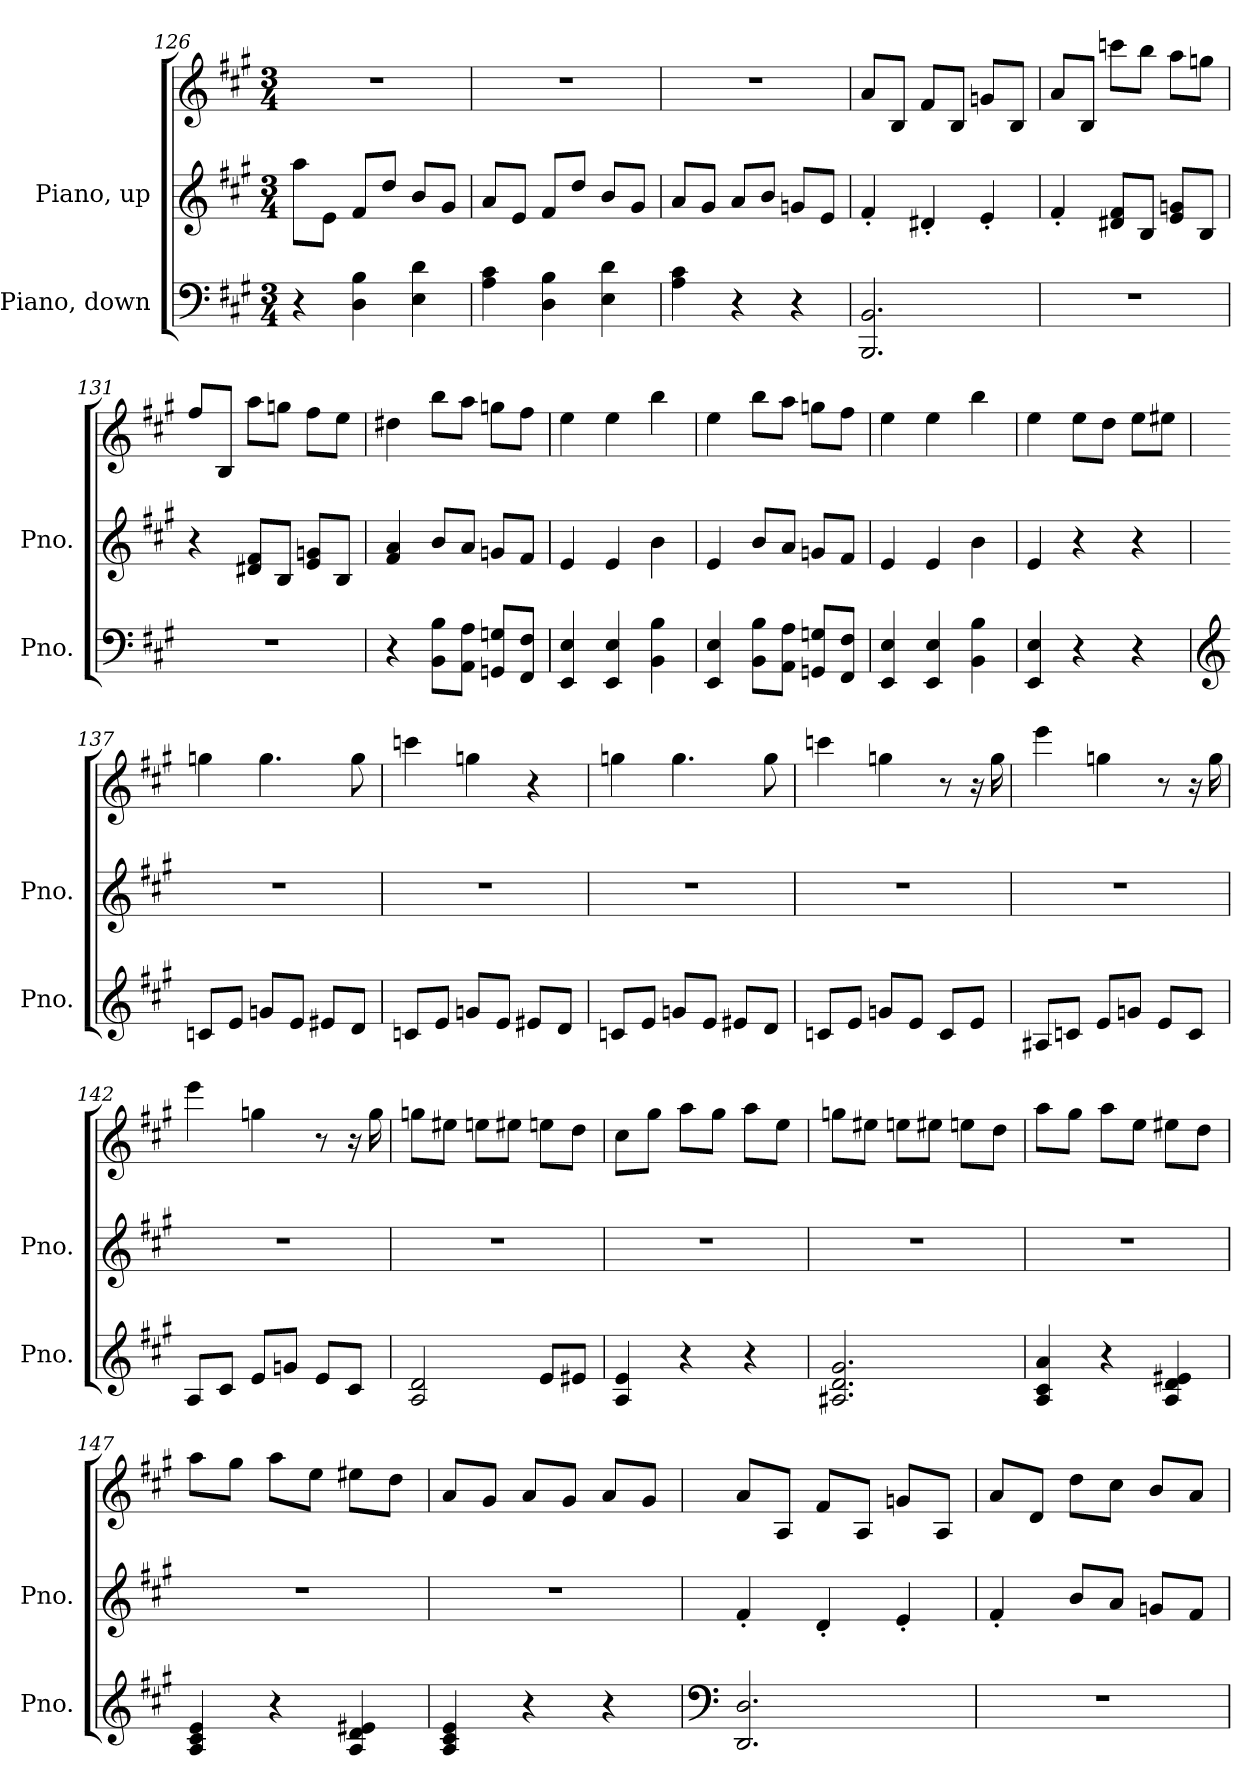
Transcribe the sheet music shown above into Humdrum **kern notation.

**kern	**kern	**kern
*part2	*part1	*part1
*staff3	*staff2	*staff1
*I"Piano, down	*I"Piano, up	*
*I'Pno.	*I'Pno.	*
!!LO:LB:g=z
*clefF4	*clefG2	*clefG2
*k[f#c#g#]	*k[f#c#g#]	*k[f#c#g#]
*M3/4	*M3/4	*M3/4
=126	=126	=126
4r	8aa\L	2.r
.	8e\J	.
4D\ 4B\	8f#/L	.
.	8dd/J	.
4E\ 4d\	8b/L	.
.	8g#/J	.
=127	=127	=127
4A\ 4c#\	8a/L	2.r
.	8e/J	.
4D\ 4B\	8f#/L	.
.	8dd/J	.
4E\ 4d\	8b/L	.
.	8g#/J	.
=128	=128	=128
4A\ 4c#\	8a/L	2.r
.	8g#/J	.
4r	8a/L	.
.	8b/J	.
4r	8gn/L	.
.	8e/J	.
=129	=129	=129
2.BBB/ 2.BB/	4f#'/	8a/L
.	.	8B/J
.	4d#X'/	8f#/L
.	.	8B/J
.	4e'/	8gn/L
.	.	8B/J
=130	=130	=130
2.r	4f#'/	8a/L
.	.	8B/J
.	8d#X/ 8f#/L	8cccn\L
.	8B/J	8bb\J
.	8e/ 8gn/L	8aa\L
.	8B/J	8ggn\J
!!LO:LB:g=z
=131	=131	=131
2.r	4r	8ff#/L
.	.	8B/J
.	8d#X/ 8f#/L	8aa\L
.	8B/J	8ggn\J
.	8e/ 8gn/L	8ff#\L
.	8B/J	8ee\J
=132	=132	=132
4r	4f#/ 4a/	4dd#X\
8BB\ 8B\L	8b/L	8bb\L
8AA\ 8A\J	8a/J	8aa\J
8GGn/ 8Gn/L	8gn/L	8ggn\L
8FF#/ 8F#/J	8f#/J	8ff#\J
=133	=133	=133
4EE/ 4E/	4e/	4ee\
4EE/ 4E/	4e/	4ee\
4BB\ 4B\	4b\	4bb\
=134	=134	=134
4EE/ 4E/	4e/	4ee\
8BB\ 8B\L	8b/L	8bb\L
8AA\ 8A\J	8a/J	8aa\J
8GGn/ 8Gn/L	8gn/L	8ggn\L
8FF#/ 8F#/J	8f#/J	8ff#\J
=135	=135	=135
4EE/ 4E/	4e/	4ee\
4EE/ 4E/	4e/	4ee\
4BB\ 4B\	4b\	4bb\
=136	=136	=136
4EE/ 4E/	4e/	4ee\
4r	4r	8ee\L
.	.	8dd\J
4r	4r	8ee\L
.	.	8ee#X\J
!!LO:LB:g=z
=137	=137	=137
*clefG2	*	*
8cn/L	2.r	4ggn\
8e/J	.	.
8gn/L	.	4.gg\
8e/J	.	.
8e#X/L	.	.
8d/J	.	8gg\
=138	=138	=138
8cn/L	2.r	4cccn\
8e/J	.	.
8gn/L	.	4ggn\
8e/J	.	.
8e#X/L	.	4r
8d/J	.	.
=139	=139	=139
8cn/L	2.r	4ggn\
8e/J	.	.
8gn/L	.	4.gg\
8e/J	.	.
8e#X/L	.	.
8d/J	.	8gg\
=140	=140	=140
8cn/L	2.r	4cccn\
8e/J	.	.
8gn/L	.	4ggn\
8e/J	.	.
8c/L	.	8r
8e/J	.	16r
.	.	16gg\
!!LO:PB:g=z
=141	=141	=141
8A#X/L	2.r	4eee\
8cn/J	.	.
8e/L	.	4ggn\
8gn/J	.	.
8e/L	.	8r
8c/J	.	16r
.	.	16gg\
=142	=142	=142
8A/L	2.r	4eee\
8c#/J	.	.
8e/L	.	4ggn\
8gn/J	.	.
8e/L	.	8r
8c#/J	.	16r
.	.	16gg\
=143	=143	=143
2A/ 2d/	2.r	8ggn\L
.	.	8ee#X\J
.	.	8een\L
.	.	8ee#X\J
8e/L	.	8een\L
8e#X/J	.	8dd\J
=144	=144	=144
4A/ 4e/	2.r	8cc#\L
.	.	8gg#\J
4r	.	8aa\L
.	.	8gg#\J
4r	.	8aa\L
.	.	8ee\J
!!LO:LB:g=z
=145	=145	=145
2.A#X/ 2.d/ 2.g#/	2.r	8ggn\L
.	.	8ee#X\J
.	.	8een\L
.	.	8ee#X\J
.	.	8een\L
.	.	8dd\J
=146	=146	=146
4A/ 4c#/ 4a/	2.r	8aa\L
.	.	8gg#\J
4r	.	8aa\L
.	.	8ee\J
4A/ 4d/ 4e#X/	.	8ee#X\L
.	.	8dd\J
=147	=147	=147
4A/ 4c#/ 4e/	2.r	8aa\L
.	.	8gg#\J
4r	.	8aa\L
.	.	8ee\J
4A/ 4d/ 4e#X/	.	8ee#X\L
.	.	8dd\J
=148	=148	=148
4A/ 4c#/ 4e/	2.r	8a/L
.	.	8g#/J
4r	.	8a/L
.	.	8g#/J
4r	.	8a/L
.	.	8g#/J
=149	=149	=149
*clefF4	*	*
2.DD/ 2.D/	4f#'/	8a/L
.	.	8A/J
.	4d'/	8f#/L
.	.	8A/J
.	4e'/	8gn/L
.	.	8A/J
!!LO:LB:g=z
=150	=150	=150
2.r	4f#'/	8a/L
.	.	8d/J
.	8b/L	8dd\L
.	8a/J	8cc#\J
.	8gn/L	8b/L
.	8f#/J	8a/J
=	=	=
*-	*-	*-
